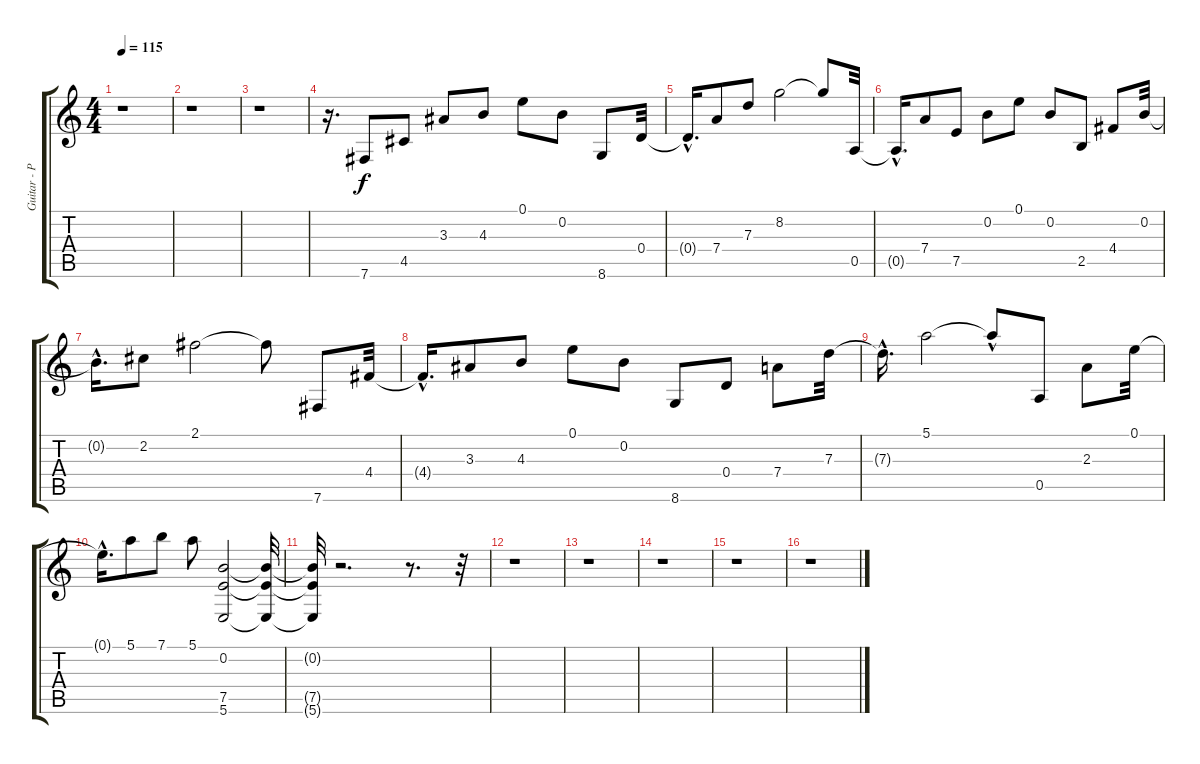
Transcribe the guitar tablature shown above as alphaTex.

\track ("Guitar - Petrucci" "Guitar - P") {instrument acousticguitarsteel}
\staff {score tabs}
\tuning (E4 B3 G3 D3 A2 B1) {hide}
\ts (4 4)
\tempo 115
\clef g2
\ks c
r.1{dy f} |
r.1 |
r.1 |
r.16{d} 7.6.8 4.5.8 3.3.8 4.3.8 0.1.8 0.2.8 8.6.8 0.4.32 |
0.4{hac t}.16{d} 7.4.8 7.3.8 8.2.2 8.2{t}.8 0.5.32 |
0.5{hac t}.16{d} 7.4.8 7.5.8 0.2.8 0.1.8 0.2.8 2.5.8 4.4.8 0.2.32 |
0.2{hac t}.16{d} 2.2.8 2.1.2 2.1{t}.8 7.6.8 4.4.32 |
4.4{hac t}.16{d} 3.3.8 4.3.8 0.1.8 0.2.8 8.6.8 0.4.8 7.4.8 7.3.32 |
7.3{hac t}.16{d} 5.1.2 5.1{hac t}.8 0.5.8 2.3.8 0.1.32 |
0.1{hac t}.16{d} 5.1.8 7.1.8 5.1.8 (0.2 7.5 5.6).2 (0.2{t} 7.5{t} 5.6{t}).32 |
(0.2{t} 7.5{t} 5.6{t}).32 r.2{d} r.8{d} r.32 |
r.1 |
r.1 |
r.1 |
r.1 |
r.1
